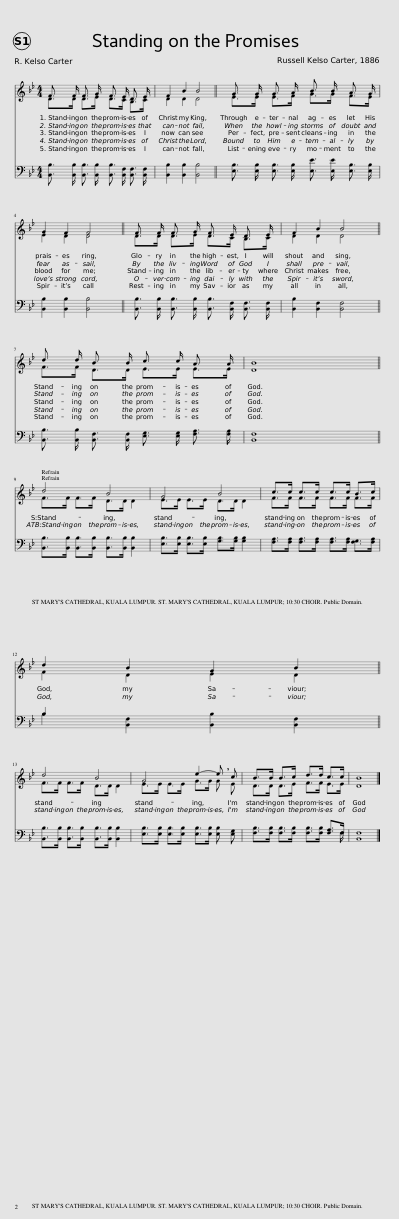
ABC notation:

X:1
%%score ( 1 2 ) ( 3 4 )
L:1/8
Q:1/4=110
M:4/4
I:linebreak $
K:Bb
V:1 treble
V:2 treble
V:3 bass
V:4 bass
V:1
 F3/2 F/ F3/2 G/ F3/2 E/ D3/2 E/ | F2 B2 B4 || G3/2 G/ G3/2 A/ B3/2 B/ A3/2 G/ |$ G2 F2 F4 || F3/2 F/ F3/2 G/ F3/2 E/ D3/2 E/ | %5
 F2 B2 B4 ||$ d3/2 d/ B3/2 B/ c3/2 c/ A3/2 A/ | B8 ||$ d4 B4 | G4 B4 | %10
 c>c c>c c>c B>c |$ d2 B2 G2 B2 ||$ d4 B4 | G4 e2- !breath!e c | B>B B>c d>d c>c | %15
 B8 |] %16
V:2
 D>D D>E D>C B,>C | D2 D2 D4 || E>E E>F G>G F>E |$ E2 D2 D4 || D>D D>E D>C B,>C | %5
 D2 D2 D4 ||$ F>F D>D E>E E>E | D8 ||$ F>F F>F D>D D2 | E>E E>E D>D D2 | %10
 F>F F>F F>F F>F |$ F2 D2 E2 D2 ||$ F>F F>F D>D D2 | E>E E>E G>G G E | D>D D>E F>F E>E | %15
 D8 |] %16
V:3
 [B,,B,]3/2 [B,,B,]/ [B,,B,]3/2 [B,,B,]/ [B,,B,]3/2 [B,,F,]/ [B,,F,]3/2 [B,,F,]/ | [B,,B,]2 [B,,B,]2 [B,,B,]4 || [E,B,]3/2 [E,B,]/ [E,B,]3/2 [E,B,]/ [E,E]3/2 [E,E]/ [E,B,]3/2 [E,B,]/ |$ [B,,B,]2 [B,,B,]2 [B,,B,]4 || [B,,B,]3/2 [B,,B,]/ [B,,B,]3/2 [B,,B,]/ [B,,B,]3/2 [B,,F,]/ [B,,F,]3/2 [B,,F,]/ | %5
 [B,,B,]2 [B,,F,]2 [B,,F,]4 ||$ [B,,B,]3/2 [B,,B,]/ [B,,F,]3/2 [B,,F,]/ [E,G,]3/2 [E,G,]/ [F,A,]3/2 [F,A,]/ | [B,,F,]8 ||$ [B,,B,]>[B,,B,] [B,,B,]>[B,,B,] [B,,B,]>[B,,B,] [B,,B,]2 | [E,B,]>[E,B,] [E,B,]>[E,B,] [G,B,]>[G,B,] [G,B,]2 | %10
 [F,A,]>[F,A,] [F,A,]>[F,A,] [F,A,]>[F,A,] [F,G,]>[F,A,] |$ B,2 [B,,F,]2 [B,,B,]2 [B,,F,]2 ||$ [B,,B,]>[B,,B,] [B,,B,]>[B,,B,] [B,,B,]>[B,,B,] [B,,B,]2 | [E,B,]>[E,B,] [E,B,]>[E,B,] [E,B,]>[E,B,] [E,B,] [E,G,] | [F,B,]>[F,B,] [F,B,]>[F,B,] [F,B,]>[F,B,] [F,A,]>F, | %15
 [B,,F,]8 |] %16
V:4
 x8 | x8 || x8 |$ x8 || x8 | %5
 x8 ||$ x8 | x8 ||$ x8 | x8 | %10
 x8 |$ B,2 x6 ||$ x8 | x8 | x15/2 F,/ | %15
 x8 |] %16
